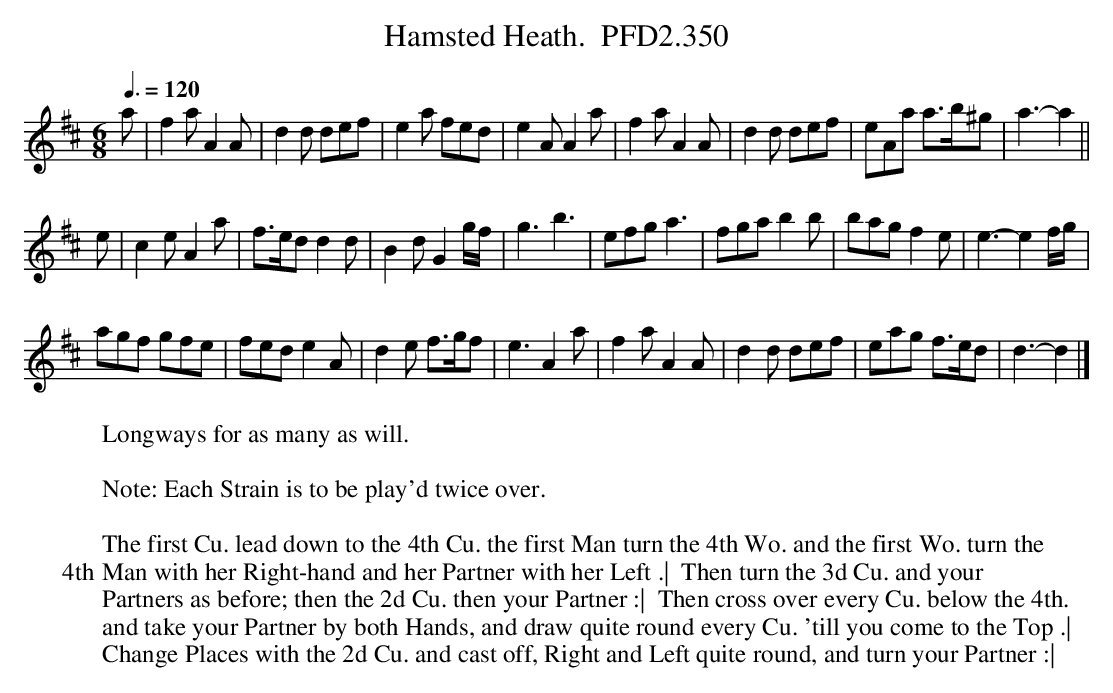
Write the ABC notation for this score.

X:1
T:Hamsted Heath.  PFD2.350
W:Longways for as many as will.
L:1/8
M:6/8
Q:3/8=120
K:D
a|f2a  A2A|d2d def|e2a fed|e2A A2a|f2a A2A|d2d def|eAa a>b^g|a3-a2||
e|c2e A2a|f>ed d2d|B2d G2 g/f/|g3b3|efg a3|fga b2b|bag f2e|e3-e2 f/g/|
agf gfe|fed e2A|d2e f>gf|e3 A2a|f2a A2A|d2d def|eag f>ed|d3-d2 |]
W:
W: Note: Each Strain is to be play'd twice over.
W:
W: The first Cu. lead down to the 4th Cu. the first Man turn the 4th Wo. and the first Wo. turn the
W: 4th Man with her Right-hand and her Partner with her Left .|  Then turn the 3d Cu. and your
W: Partners as before; then the 2d Cu. then your Partner :|  Then cross over every Cu. below the 4th.
W: and take your Partner by both Hands, and draw quite round every Cu. 'till you come to the Top .|
W: Change Places with the 2d Cu. and cast off, Right and Left quite round, and turn your Partner :|
